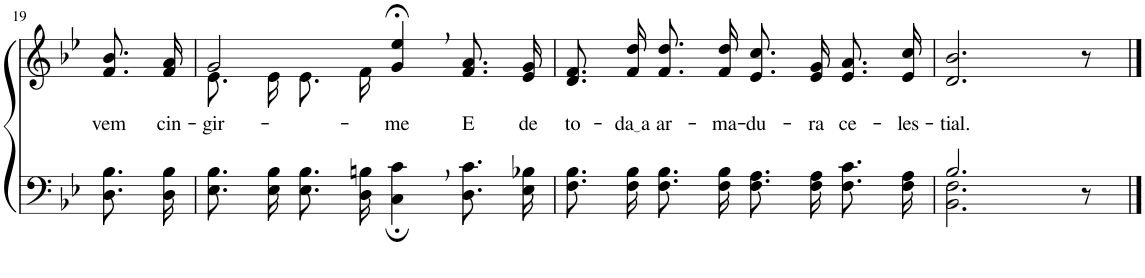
**kern	**kern	**text
*part2	*part1	*part1
*staff2	*staff1	*staff1
*I"Parte III e IV	*I"Parte I e II	*
!!LO:PB:g=z
*clefF4	*clefG2	*
*Trd1c2	*Trd1c2	*
*k[b-e-]	*k[b-e-]	*
*M4/4	*M4/4	*
=19	=19	=19
!	!	!LO:LY:b
8.D\ 8.B-\L	8.f/ 8.b-/L	vem
!	!	!LO:LY:b
16D\ 16B-\Jk	16f/ 16a/Jk	cin-
=20	=20	=20
!	!	!LO:LY:b
*	*^	*
8.E-\ 8.B-\L	2g/	8.e-\L	-gir-
16E-\ 16B-\Jk	.	16e-\Jk	.
8.E-\ 8.B-\L	.	8.e-\L	.
16D\ 16Bn\Jk	.	16f\Jk	.
!	!	!	!LO:LY:b
4C\;, 4c\;,	4g/;<, 4ee-/;<,	2ryy	-me
!	!	!	!LO:LY:b
8.D\ 8.c\L	8.f/ 8.a/L	.	E
!	!	!	!LO:LY:b
16E-\ 16B-X\Jk	16e-/ 16g/Jk	.	de
*	*v	*v	*
=21	=21	=21
!	!	!LO:LY:b
8.F\ 8.B-\L	8.d/ 8.f/L	to-
!	!	!LO:LY:b
16F\ 16B-\Jk	16f/ 16dd/Jk	da a
!	!	!LO:LY:b
8.F\ 8.B-\L	8.f/ 8.dd/L	ar-
!	!	!LO:LY:b
16F\ 16B-\Jk	16f/ 16dd/Jk	-ma-
!	!	!LO:LY:b
8.F\ 8.A\L	8.e-/ 8.cc/L	-du-
!	!	!LO:LY:b
16F\ 16A\Jk	16e-/ 16g/Jk	-ra
!	!	!LO:LY:b
8.F\ 8.c\L	8.e-/ 8.a/L	ce-
!	!	!LO:LY:b
16F\ 16A\Jk	16e-/ 16cc/Jk	-les-
=22	=22	=22
*^	*	*
!	!	!	!LO:LY:b
2.B-/	2.BB-\ 2.F\	2.d/ 2.b-/	-tial.
8r	8ryy	8r	.
*v	*v	*	*
==	==	==
*-	*-	*-
